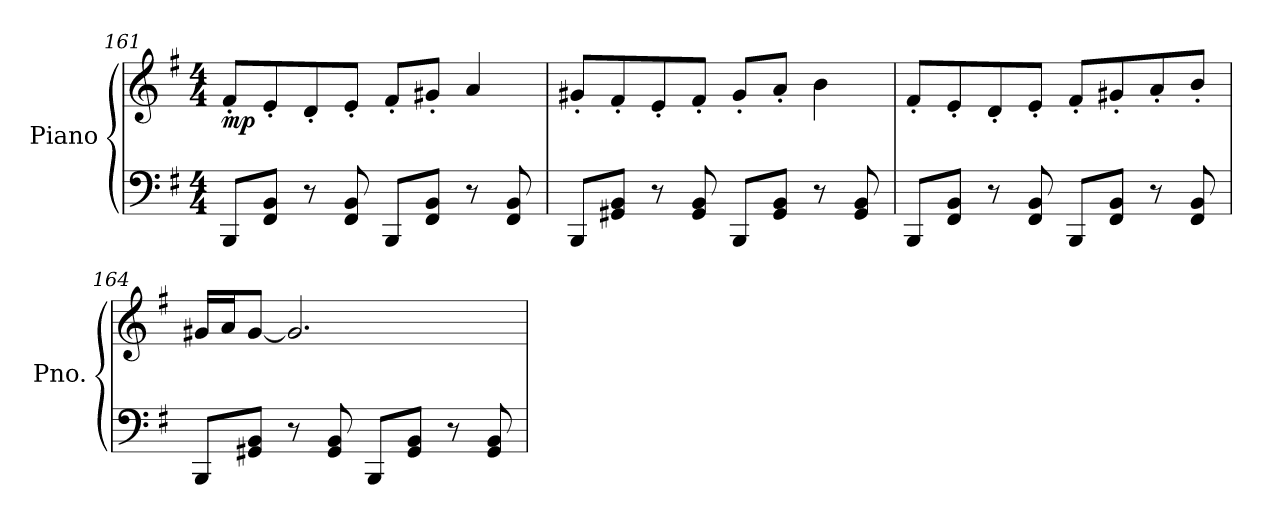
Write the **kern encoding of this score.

**kern	**kern	**dynam
*part1	*part1	*part1
*staff2	*staff1	*staff1/2
*I"Piano	*	*
*I'Pno.	*	*
!!LO:LB:g=z
*clefF4	*clefG2	*
*k[f#]	*k[f#]	*
*M4/4	*M4/4	*
=161	=161	=161
!	!	!LO:DY:b
8BBB/L	8f#'/L	mp
8FF#/ 8BB/J	8e'/	.
8r	8d'/	.
8FF#/ 8BB/	8e'/J	.
8BBB/L	8f#'/L	.
8FF#/ 8BB/J	8g#X'/J	.
8r	4a/	.
8FF#/ 8BB/	.	.
=162	=162	=162
8BBB/L	8g#X'/L	.
8GG#X/ 8BB/J	8f#'/	.
8r	8e'/	.
8GG#/ 8BB/	8f#'/J	.
8BBB/L	8g#'/L	.
8GG#/ 8BB/J	8a'/J	.
8r	4b\	.
8GG#/ 8BB/	.	.
=163	=163	=163
8BBB/L	8f#'/L	.
8FF#/ 8BB/J	8e'/	.
8r	8d'/	.
8FF#/ 8BB/	8e'/J	.
8BBB/L	8f#'/L	.
8FF#/ 8BB/J	8g#X'/	.
8r	8a'/	.
8FF#/ 8BB/	8b'/J	.
=164	=164	=164
8BBB/L	16g#X/LL	.
.	16a/J	.
8GG#X/ 8BB/J	[8g#/J	.
8r	2.g#/]	.
8GG#/ 8BB/	.	.
8BBB/L	.	.
8GG#/ 8BB/J	.	.
8r	.	.
8GG#/ 8BB/	.	.
=	=	=
*-	*-	*-
